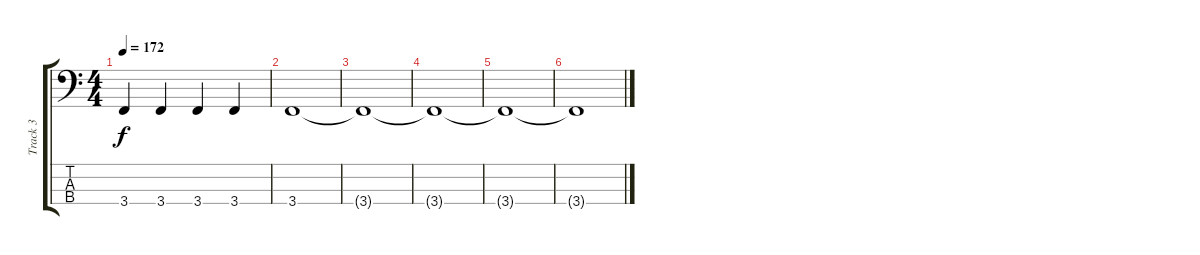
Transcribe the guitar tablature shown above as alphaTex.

\track ("Track 3" "Track 3") {instrument electricbasspick}
\staff {score tabs}
\tuning (G2 D2 A1 D1) {hide}
\ts (4 4)
\tempo 172
\clef f4
\ks c
3.4.4{dy f} 3.4.4 3.4.4 3.4.4 |
3.4.1 |
3.4{t}.1 |
3.4{t}.1 |
3.4{t}.1 |
3.4{t}.1
